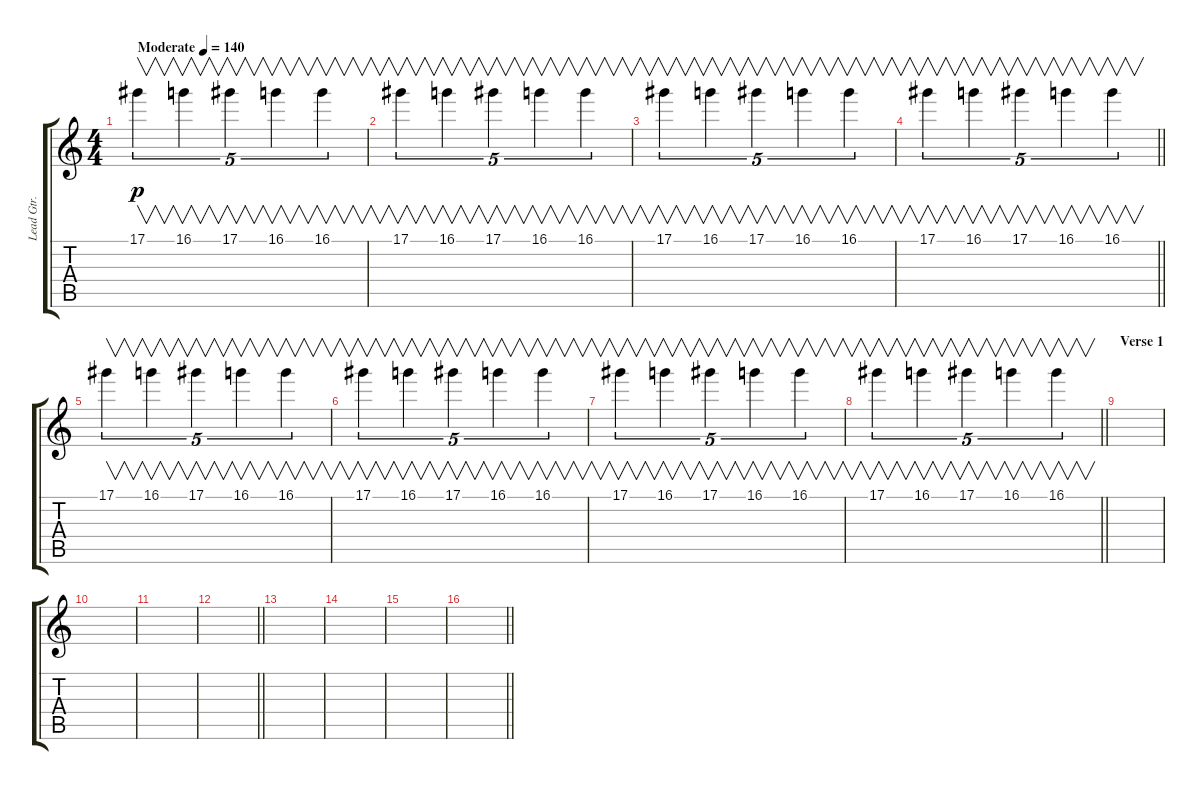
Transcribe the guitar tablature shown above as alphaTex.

\track ("Lead Gtr." "Lead Gtr.") {instrument distortionguitar}
\staff {score tabs}
\tuning (Eb4 Bb3 Gb3 Db3 Ab2 Eb2) {hide}
\ts (4 4)
\tempo (140 "Moderate")
\clef g2
\ks c
17.1.4{v tu (5 4) dy p instrument distortionguitar} 16.1.4{v tu (5 4)} 17.1.4{v tu (5 4)} 16.1.4{v tu (5 4)} 16.1.4{v tu (5 4)} |
17.1.4{v tu (5 4)} 16.1.4{v tu (5 4)} 17.1.4{v tu (5 4)} 16.1.4{v tu (5 4)} 16.1.4{v tu (5 4)} |
17.1.4{v tu (5 4)} 16.1.4{v tu (5 4)} 17.1.4{v tu (5 4)} 16.1.4{v tu (5 4)} 16.1.4{v tu (5 4)} |
\barLineRight lightlight
17.1.4{v tu (5 4)} 16.1.4{v tu (5 4)} 17.1.4{v tu (5 4)} 16.1.4{v tu (5 4)} 16.1.4{v tu (5 4)} |
\section ("" "")
17.1.4{v tu (5 4)} 16.1.4{v tu (5 4)} 17.1.4{v tu (5 4)} 16.1.4{v tu (5 4)} 16.1.4{v tu (5 4)} |
17.1.4{v tu (5 4)} 16.1.4{v tu (5 4)} 17.1.4{v tu (5 4)} 16.1.4{v tu (5 4)} 16.1.4{v tu (5 4)} |
17.1.4{v tu (5 4)} 16.1.4{v tu (5 4)} 17.1.4{v tu (5 4)} 16.1.4{v tu (5 4)} 16.1.4{v tu (5 4)} |
\barLineRight lightlight
17.1.4{v tu (5 4)} 16.1.4{v tu (5 4)} 17.1.4{v tu (5 4)} 16.1.4{v tu (5 4)} 16.1.4{v tu (5 4)} |
\section ("" "Verse 1")
|
|
|
\barLineRight lightlight
|
|
|
|
\barLineRight lightlight
